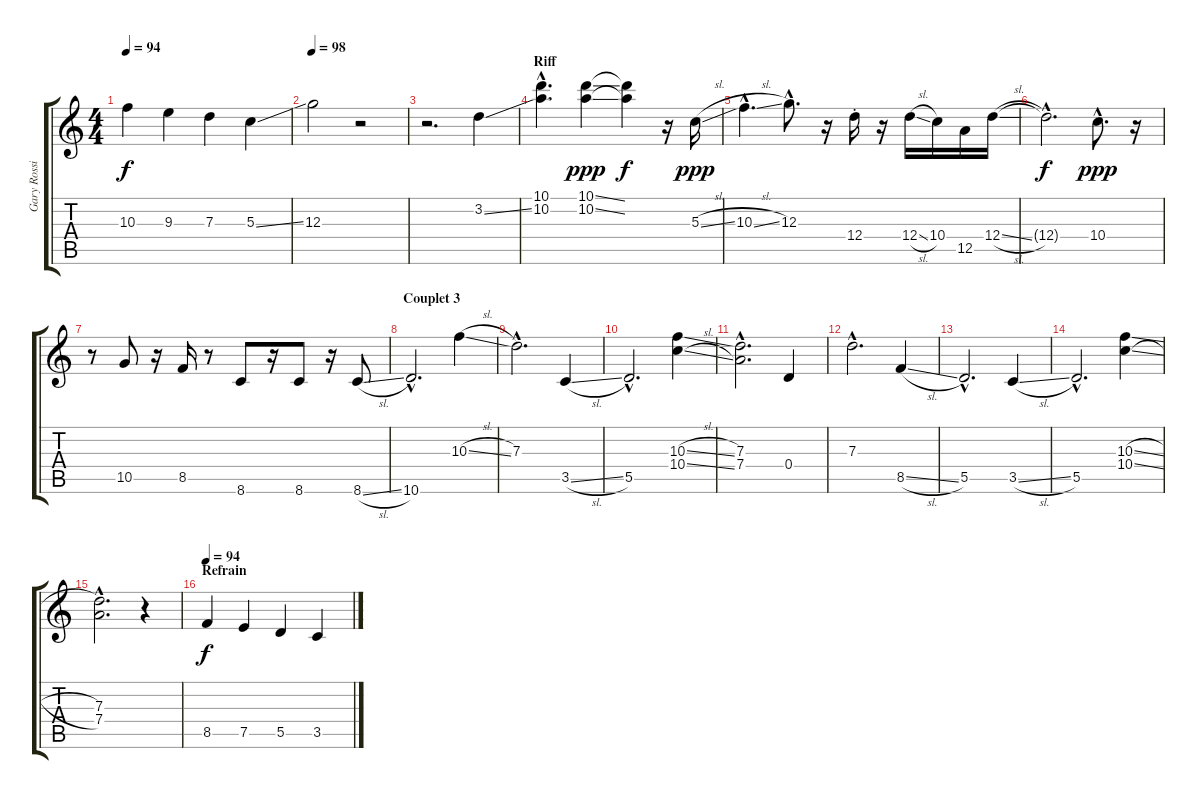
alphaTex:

\track ("Gary Rossington (slide guitar)" "Gary Rossi") {instrument overdrivenguitar}
\staff {score tabs}
\tuning (E4 B3 G3 D3 A2 E2) {hide}
\ts (4 4)
\tempo 94
\clef g2
\ks c
10.3.4{dy f} 9.3.4 7.3.4 5.3{ss}.4 |
\tempo 98
12.3.2 r.2 |
r.2{d} 3.2{ss}.4 |
\section ("" "Riff")
(10.1{hac} 10.2{hac}).4{d} (10.1{ss} 10.2{ss}).4{dy ppp} (10.1{t} 10.2{t}).4{dy f} r.16 5.3{sl}.16{dy ppp} |
10.3{sl hac}.4{d} 12.3{hac}.8{d} r.16 12.4{st}.16 r.16 12.4{sl}.16 10.4.16 12.5.16 12.4{sl}.16 |
12.4{hac t}.2{d dy f} 10.4{hac}.8{d dy ppp} r.16 |
r.8 10.5.8 r.16 8.5.16 r.8 8.6.8 r.16 8.6.8 r.16 8.6{sl}.8 |
\section ("" "Couplet 3")
10.6{hac}.2{d} 10.3{sl}.4 |
7.3{hac}.2{d} 3.5{sl}.4 |
5.5{hac}.2{d} (10.3{sl} 10.4{sl}).4 |
(7.3{hac} 7.4{hac}).2{d} 0.4.4 |
7.3{hac}.2{d} 8.5{sl}.4 |
5.5{hac}.2{d} 3.5{sl}.4 |
5.5{hac}.2{d} (10.3{sl} 10.4{sl}).4 |
(7.3{hac} 7.4{hac}).2{d} r.4 |
\section ("" "Refrain")
\tempo 94
8.5.4{dy f} 7.5.4 5.5.4 3.5.4
